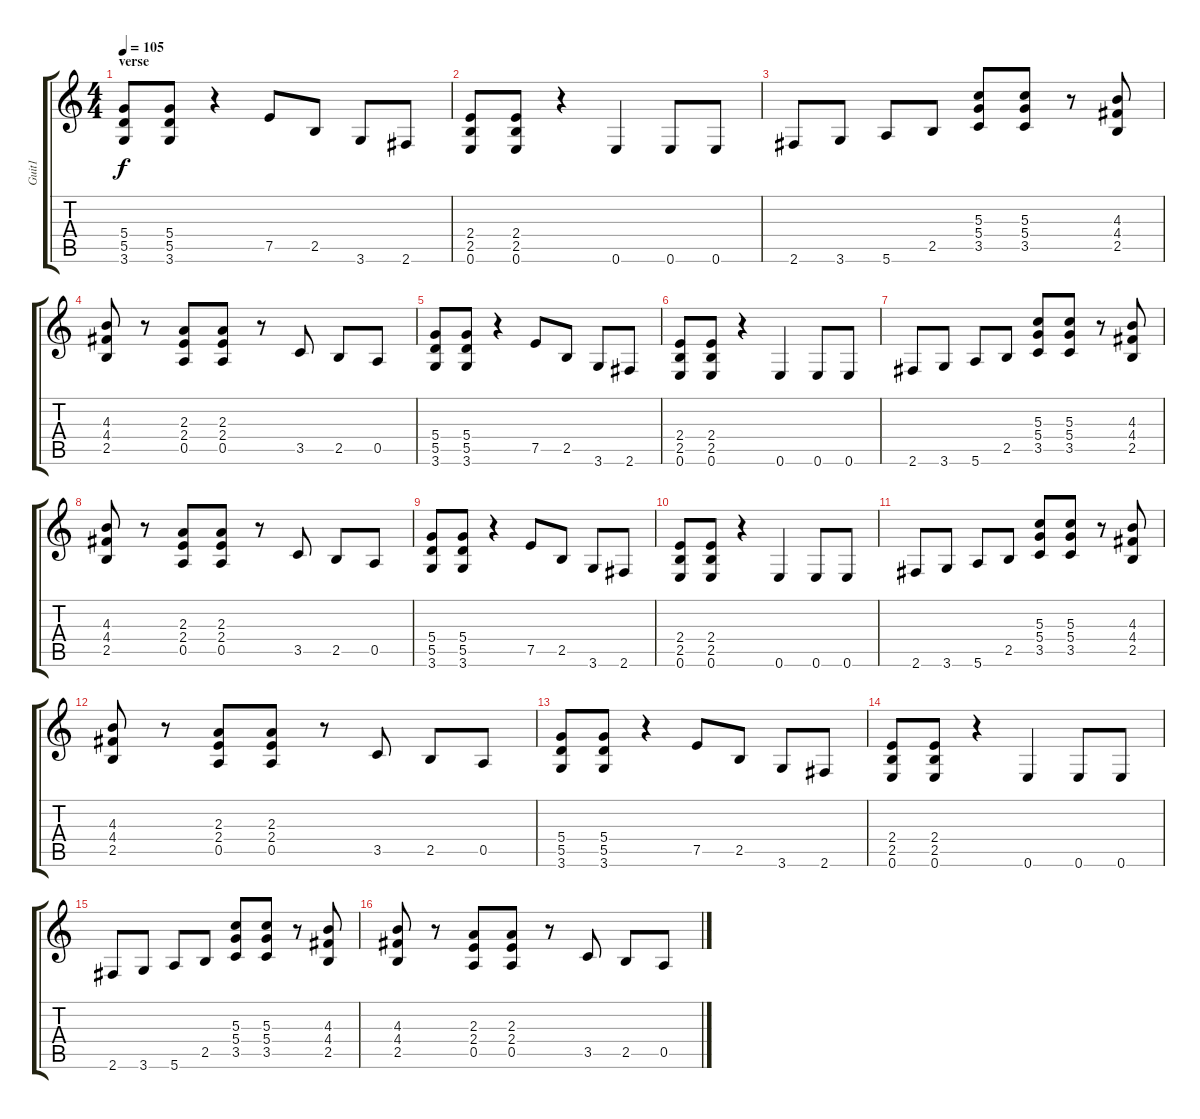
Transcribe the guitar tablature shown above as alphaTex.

\track ("Guit1" "Guit1") {instrument overdrivenguitar}
\staff {score tabs}
\tuning (E4 B3 G3 D3 A2 E2) {hide}
\ts (4 4)
\section ("" "verse")
\tempo 105
\clef g2
\ks c
(5.4 5.5 3.6).8{dy f} (5.4 5.5 3.6).8 r.4 7.5.8 2.5.8 3.6.8 2.6.8 |
(2.4 2.5 0.6).8 (2.4 2.5 0.6).8 r.4 0.6.4 0.6.8 0.6.8 |
2.6.8 3.6.8 5.6.8 2.5.8 (5.3 5.4 3.5).8 (5.3 5.4 3.5).8 r.8 (4.3 4.4 2.5).8 |
(4.3 4.4 2.5).8 r.8 (2.3 2.4 0.5).8 (2.3 2.4 0.5).8 r.8 3.5.8 2.5.8 0.5.8 |
(5.4 5.5 3.6).8 (5.4 5.5 3.6).8 r.4 7.5.8 2.5.8 3.6.8 2.6.8 |
(2.4 2.5 0.6).8 (2.4 2.5 0.6).8 r.4 0.6.4 0.6.8 0.6.8 |
2.6.8 3.6.8 5.6.8 2.5.8 (5.3 5.4 3.5).8 (5.3 5.4 3.5).8 r.8 (4.3 4.4 2.5).8 |
(4.3 4.4 2.5).8 r.8 (2.3 2.4 0.5).8 (2.3 2.4 0.5).8 r.8 3.5.8 2.5.8 0.5.8 |
(5.4 5.5 3.6).8 (5.4 5.5 3.6).8 r.4 7.5.8 2.5.8 3.6.8 2.6.8 |
(2.4 2.5 0.6).8 (2.4 2.5 0.6).8 r.4 0.6.4 0.6.8 0.6.8 |
2.6.8 3.6.8 5.6.8 2.5.8 (5.3 5.4 3.5).8 (5.3 5.4 3.5).8 r.8 (4.3 4.4 2.5).8 |
(4.3 4.4 2.5).8 r.8 (2.3 2.4 0.5).8 (2.3 2.4 0.5).8 r.8 3.5.8 2.5.8 0.5.8 |
(5.4 5.5 3.6).8 (5.4 5.5 3.6).8 r.4 7.5.8 2.5.8 3.6.8 2.6.8 |
(2.4 2.5 0.6).8 (2.4 2.5 0.6).8 r.4 0.6.4 0.6.8 0.6.8 |
2.6.8 3.6.8 5.6.8 2.5.8 (5.3 5.4 3.5).8 (5.3 5.4 3.5).8 r.8 (4.3 4.4 2.5).8 |
(4.3 4.4 2.5).8 r.8 (2.3 2.4 0.5).8 (2.3 2.4 0.5).8 r.8 3.5.8 2.5.8 0.5.8
